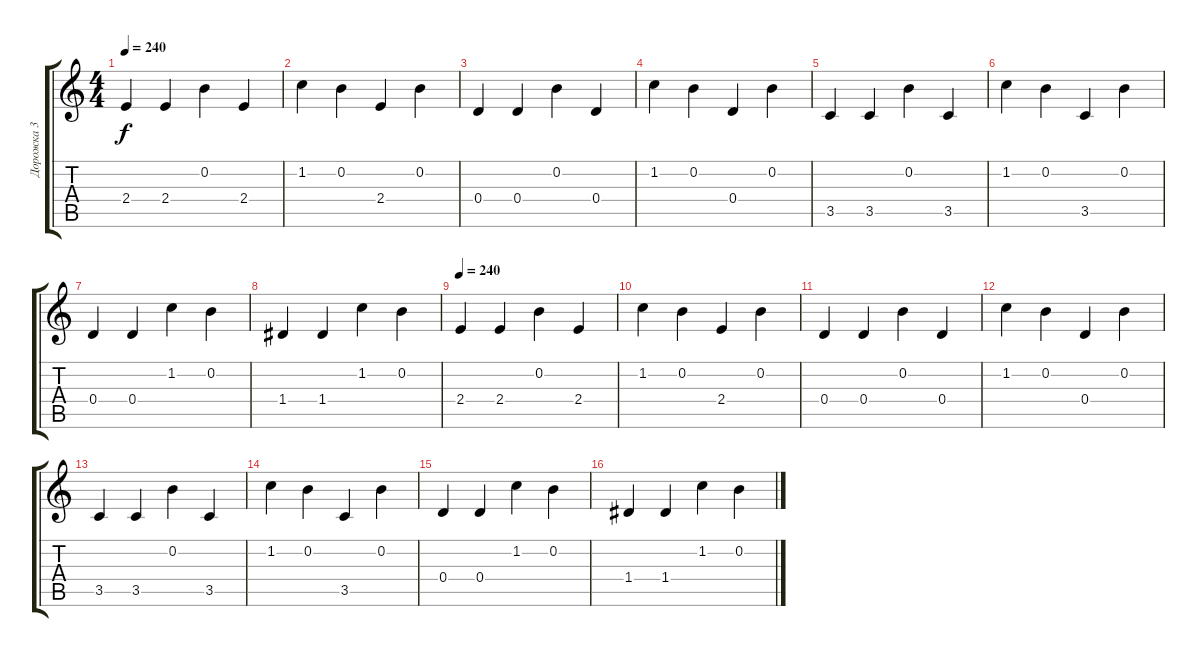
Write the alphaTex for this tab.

\track ("Дорожка 3" "Дорожка 3") {instrument electricguitarclean}
\staff {score tabs}
\tuning (E4 B3 G3 D3 A2 E2) {hide}
\ts (4 4)
\tempo 240
\clef g2
\ks c
2.4.4{dy f instrument distortionguitar} 2.4.4 0.2.4 2.4.4 |
1.2.4 0.2.4 2.4.4 0.2.4 |
0.4.4 0.4.4 0.2.4 0.4.4 |
1.2.4 0.2.4 0.4.4 0.2.4 |
3.5.4 3.5.4 0.2.4 3.5.4 |
1.2.4 0.2.4 3.5.4 0.2.4 |
0.4.4 0.4.4 1.2.4 0.2.4 |
1.4.4 1.4.4 1.2.4 0.2.4 |
\tempo 240
2.4.4 2.4.4 0.2.4 2.4.4 |
1.2.4 0.2.4 2.4.4 0.2.4 |
0.4.4 0.4.4 0.2.4 0.4.4 |
1.2.4 0.2.4 0.4.4 0.2.4 |
3.5.4 3.5.4 0.2.4 3.5.4 |
1.2.4 0.2.4 3.5.4 0.2.4 |
0.4.4 0.4.4 1.2.4 0.2.4 |
1.4.4 1.4.4 1.2.4 0.2.4
